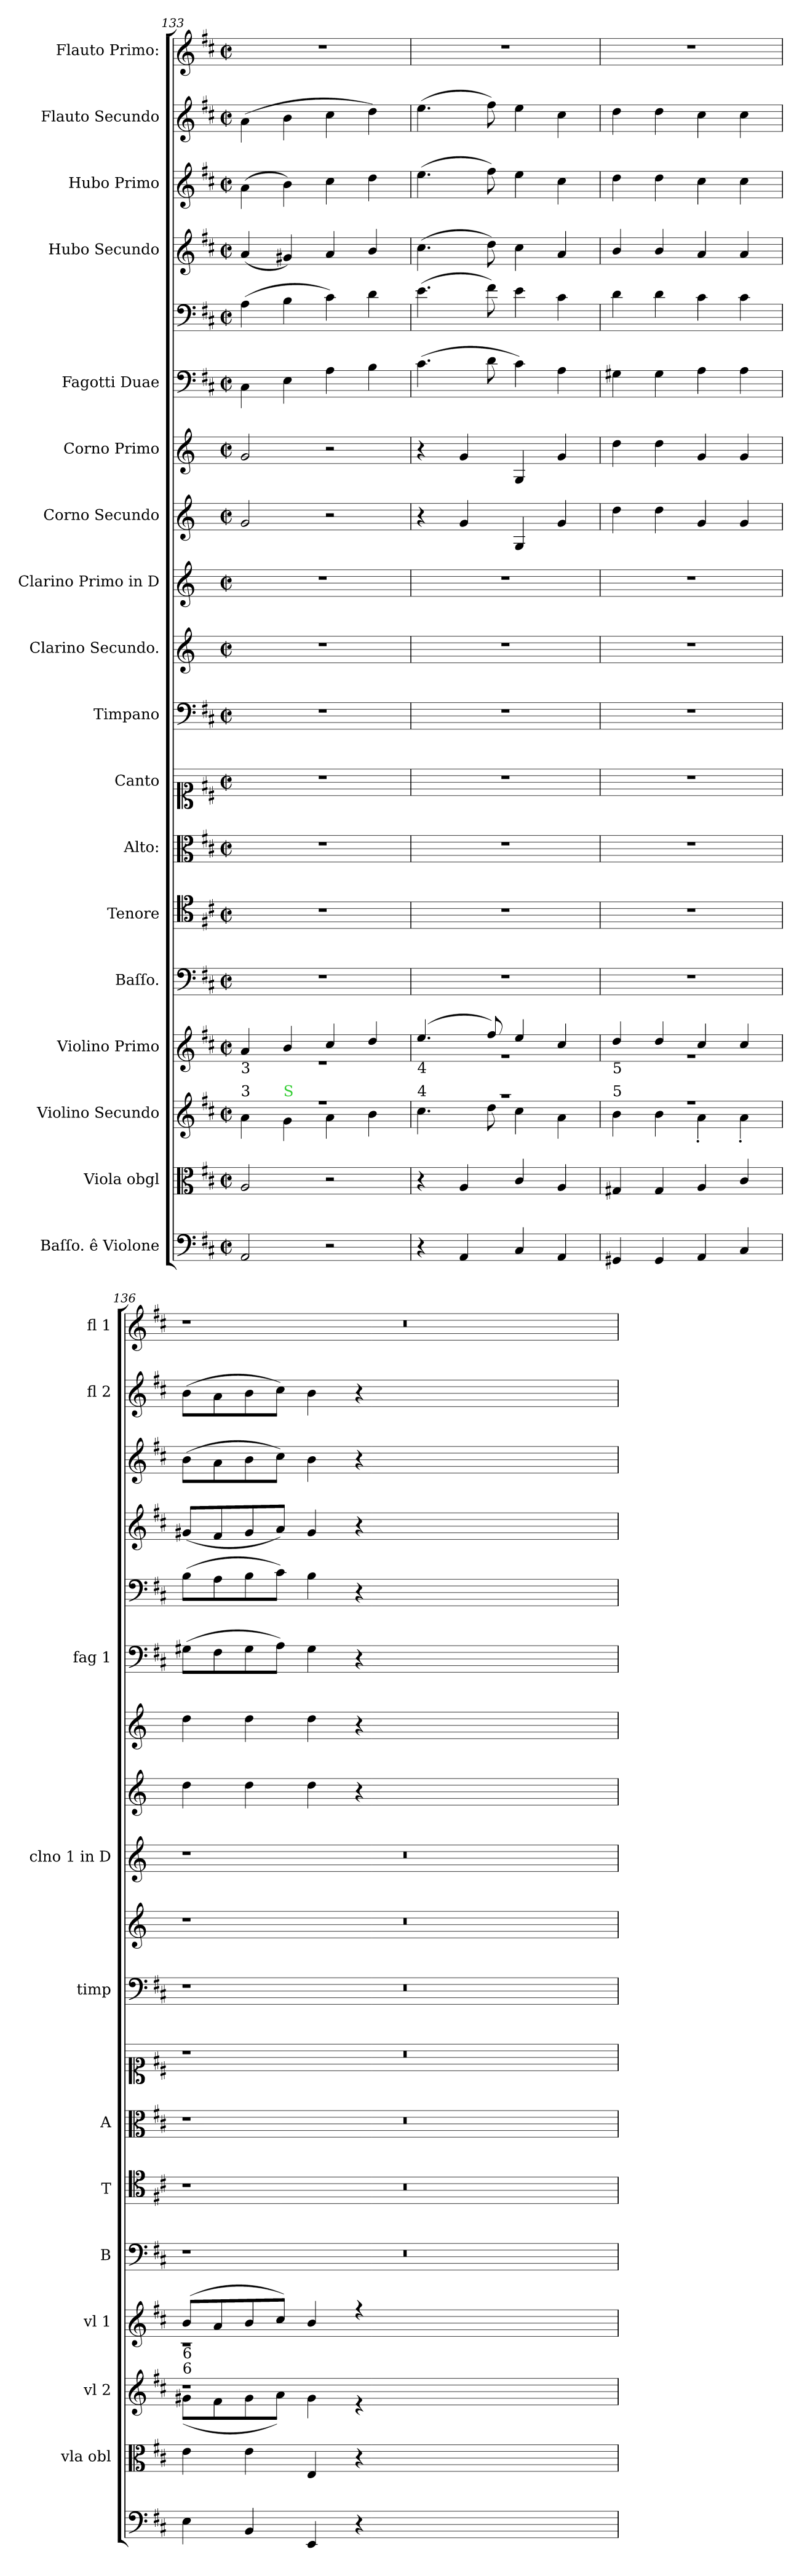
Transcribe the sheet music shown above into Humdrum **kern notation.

**kern	**kern	**kern	**kern	**kern	**kern	**kern	**kern	**kern	**kern	**kern	**kern	**kern	**kern	**kern	**kern	**kern	**kern	**kern
*part18	*part17	*part16	*part15	*part14	*part13	*part12	*part11	*part10	*part9	*part8	*part7	*part6	*part5	*part5	*part4	*part3	*part2	*part1
*staff19	*staff18	*staff17	*staff16	*staff15	*staff14	*staff13	*staff12	*staff11	*staff10	*staff9	*staff8	*staff7	*staff6	*staff5	*staff4	*staff3	*staff2	*staff1
*I"Baſſo. ê Violone	*I"Viola obgl	*I"Violino Secundo	*I"Violino Primo	*I"Baſſo.	*I"Tenore	*I"Alto:	*I"Canto	*I"Timpano	*I"Clarino Secundo.	*I"Clarino Primo in D	*I"Corno Secundo	*I"Corno Primo	*I"Fagotti Duae	*	*I"Hubo Secundo	*I"Hubo Primo	*I"Flauto Secundo	*I"Flauto Primo:
*	*I'vla obl	*I'vl 2	*I'vl 1	*I'B	*I'T	*I'A	*	*I'timp	*	*I'clno 1 in D	*	*	*I'fag 1	*	*	*	*I'fl 2	*I'fl 1
*clefF4	*clefC3	*clefG2	*clefG2	*clefF4	*clefC4	*clefC3	*clefC1	*clefF4	*clefG2	*clefG2	*clefG2	*clefG2	*clefF4	*clefF4	*clefG2	*clefG2	*clefG2	*clefG2
*	*	*	*	*	*	*	*	*	*ITrd-1c-2	*ITrd-1c-2	*ITrd6c10	*ITrd6c10	*	*	*	*	*	*
*k[f#c#]	*k[f#c#]	*k[f#c#]	*k[f#c#]	*k[f#c#]	*k[f#c#]	*k[f#c#]	*k[f#c#]	*k[f#c#]	*k[f#c#]	*k[f#c#]	*k[f#c#]	*k[f#c#]	*k[f#c#]	*k[f#c#]	*k[f#c#]	*k[f#c#]	*k[f#c#]	*k[f#c#]
*D:	*D:	*D:	*D:	*D:	*D:	*D:	*D:	*D:	*D:	*D:	*D:	*D:	*D:	*D:	*D:	*D:	*D:	*D:
*M2/2	*M2/2	*M2/2	*M2/2	*M2/2	*M2/2	*M2/2	*M2/2	*M2/2	*M2/2	*M2/2	*M2/2	*M2/2	*M2/2	*M2/2	*M2/2	*M2/2	*M2/2	*M2/2
*met(c|)	*met(c|)	*met(c|)	*met(c|)	*met(c|)	*met(c|)	*met(c|)	*met(c|)	*met(c|)	*met(c|)	*met(c|)	*met(c|)	*met(c|)	*met(c|)	*met(c|)	*met(c|)	*met(c|)	*met(c|)	*met(c|)
=133	=133	=133	=133	=133	=133	=133	=133	=133	=133	=133	=133	=133	=133	=133	=133	=133	=133	=133
*	*	*^	*^	*	*	*	*	*	*	*	*	*	*	*	*	*	*	*
!	!	!	!	!LO:TX:b:t=3	!	!	!	!	!	!	!	!	!	!	!	!	!	!	!	!
!	!	!LO:TX:a:t=3	!	!	!	!	!	!	!	!	!	!	!	!	!	!	!	!	!	!
2AA/	2A/	1r	4a!\	4a!/	1r	1r	1r	1r	1r	1r	1r	1r	2A/	2A/	4C#\	(4A\	(4a/	(4a\	(4a\	1r
!	!	!	!LO:TX:a:color=limegreen:t=S	!	!	!	!	!	!	!	!	!	!	!	!	!	!	!	!	!
.	.	.	4g!\	4b!/	.	.	.	.	.	.	.	.	.	.	4E\	4B\	4g#X/)	4b\)	4b\	.
2r	2r	.	4a!\	4cc#!/	.	.	.	.	.	.	.	.	2r	2r	4A\	4c#\)	4a/	4cc#\	4cc#\	.
.	.	.	4b!\	4dd!/	.	.	.	.	.	.	.	.	.	.	4B\	4d\	4b/	4dd\	4dd\)	.
=134	=134	=134	=134	=134	=134	=134	=134	=134	=134	=134	=134	=134	=134	=134	=134	=134	=134	=134	=134	=134
!	!	!	!	!LO:TX:b:t=4	!	!	!	!	!	!	!	!	!	!	!	!	!	!	!	!
!	!	!LO:TX:a:t=4	!	!	!	!	!	!	!	!	!	!	!	!	!	!	!	!	!	!
4r	4r	1r	4.cc#!\	(<4.ee!/	1r	1r	1r	1r	1r	1r	1r	1r	4r	4r	(4.c#\	(4.e\	(4.cc#\	(4.ee\	(4.ee\	1r
4AA/	4A/	.	.	.	.	.	.	.	.	.	.	.	4A/	4A/	.	.	.	.	.	.
.	.	.	8dd!\	8ff#!/)	.	.	.	.	.	.	.	.	.	.	8d\	8f#\)	8dd\)	8ff#\)	8ff#\)	.
4C#/	4c#/	.	4cc#!\	4ee!/	.	.	.	.	.	.	.	.	4AA/	4AA/	4c#\)	4e\	4cc#\	4ee\	4ee\	.
4AA/	4A/	.	4a!\	4cc#!/	.	.	.	.	.	.	.	.	4A/	4A/	4A\	4c#\	4a/	4cc#\	4cc#\	.
=135	=135	=135	=135	=135	=135	=135	=135	=135	=135	=135	=135	=135	=135	=135	=135	=135	=135	=135	=135	=135
!	!	!	!	!LO:TX:b:t=5	!	!	!	!	!	!	!	!	!	!	!	!	!	!	!	!
!	!	!LO:TX:a:t=5	!	!	!	!	!	!	!	!	!	!	!	!	!	!	!	!	!	!
4GG#X/	4G#X/	1r	4b!\	4dd!/	1r	1r	1r	1r	1r	1r	1r	1r	4e\	4e\	4G#X\	4d\	4b/	4dd\	4dd\	1r
4GG#/	4G#/	.	4b!\	4dd!/	.	.	.	.	.	.	.	.	4e\	4e\	4G#\	4d\	4b/	4dd\	4dd\	.
4AA/	4A/	.	4a'>!\	4cc#!/	.	.	.	.	.	.	.	.	4A/	4A/	4A\	4c#\	4a/	4cc#\	4cc#\	.
4C#/	4c#/	.	4a'>!\	4cc#!/	.	.	.	.	.	.	.	.	4A/	4A/	4A\	4c#\	4a/	4cc#\	4cc#\	.
=136	=136	=136	=136	=136	=136	=136	=136	=136	=136	=136	=136	=136	=136	=136	=136	=136	=136	=136	=136	=136
!	!	!	!	!LO:TX:b:t=6	!	!	!	!	!	!	!	!	!	!	!	!	!	!	!	!
!	!	!LO:TX:a:t=6	!	!	!	!	!	!	!	!	!	!	!	!	!	!	!	!	!	!
4E\	4e\	1r	(>8g#X!\L	(<8b!/L	1r	1r	1r	1r	1r	1r	1r	1r	4e\	4e\	(8G#X\L	(8B\L	(8g#X/L	(8b\L	(8b\L	1r
.	.	.	8f#!\	8a!/	.	.	.	.	.	.	.	.	.	.	8F#\	8A\	8f#/	8a\	8a\	.
4BB/	4e\	.	8g#!\	8b!/	.	.	.	.	.	.	.	.	4e\	4e\	8G#\	8B\	8g#/	8b\	8b\	.
.	.	.	8a!\J)	8cc#!/J)	.	.	.	.	.	.	.	.	.	.	8A\J)	8c#\J)	8a/J)	8cc#\J)	8cc#\J)	.
4EE/	4E/	.	4g#!\	4b!/	.	.	.	.	.	.	.	.	4e\	4e\	4G#\	4B\	4g#/	4b\	4b\	.
4r	4r	.	4r	4r	.	.	.	.	.	.	.	.	4r	4r	4r	4r	4r	4r	4r	.
0.ryy	0.ryy	0.ryy	0.ryy	0.ryy	0.ryy	0.r	0.r	0.r	0.r	0.r	0.r	0.r	0.ryy	0.ryy	0.ryy	0.ryy	0.ryy	0.ryy	0.ryy	0.r
*	*	*v	*v	*	*	*	*	*	*	*	*	*	*	*	*	*	*	*	*	*
*	*	*	*v	*v	*	*	*	*	*	*	*	*	*	*	*	*	*	*	*
=	=	=	=	=	=	=	=	=	=	=	=	=	=	=	=	=	=	=
*-	*-	*-	*-	*-	*-	*-	*-	*-	*-	*-	*-	*-	*-	*-	*-	*-	*-	*-
